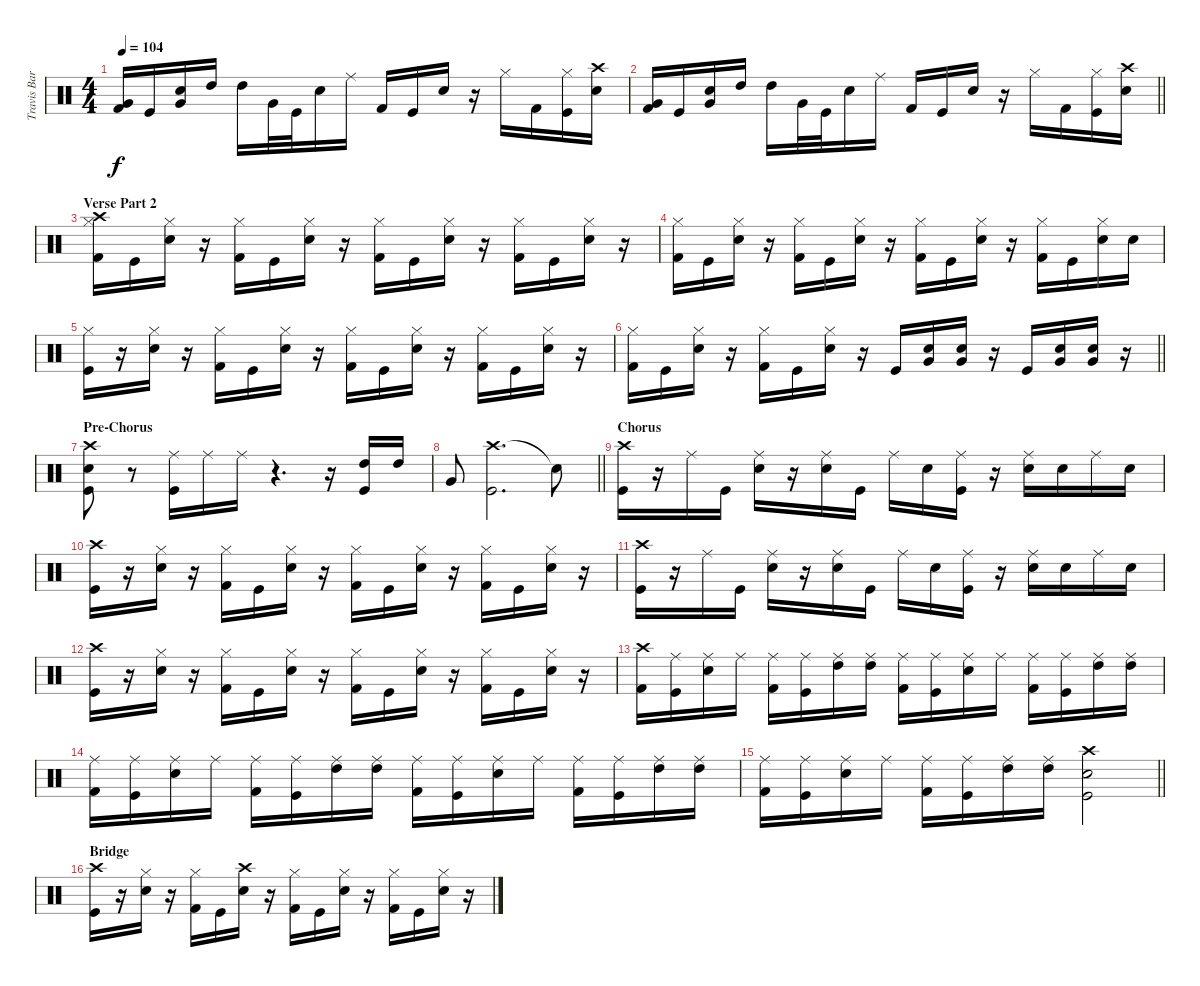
\track ("Travis Barker" "Travis Bar") {instrument percussion}
\staff {score}
\articulation defaults
\ts (4 4)
\tempo 104
\clef neutral
\ks c
("Kick (hit) 2" "Very Low Tom (hit)").16{dy f} "Kick (hit)".16 ("Snare (hit) 2" "Very Low Tom (hit)").16 "High Tom (hit)".16 "High Tom (hit)".16 "Very Low Tom (hit)".32 "Kick (hit)".32 "Snare (hit) 2".16 "Ride (middle)".16 "Kick (hit) 2".16 "Kick (hit)".16 "Snare (hit) 2".16 r.16 "Hi-Hat (closed)".16 "Kick (hit) 2".16 ("Hi-Hat (closed)" "Kick (hit)").16 ("Crash high (hit)" "Snare (hit) 2").16 |
\barLineRight lightlight
("Kick (hit) 2" "Very Low Tom (hit)").16 "Kick (hit)".16 ("Snare (hit) 2" "Very Low Tom (hit)").16 "High Tom (hit)".16 "High Tom (hit)".16 "Very Low Tom (hit)".32 "Kick (hit)".32 "Snare (hit) 2".16 "Ride (middle)".16 "Kick (hit) 2".16 "Kick (hit)".16 "Snare (hit) 2".16 r.16 "Hi-Hat (closed)".16 "Kick (hit) 2".16 ("Hi-Hat (closed)" "Kick (hit)").16 ("Crash high (hit)" "Snare (hit) 2").16 |
\section ("" "Verse Part 2")
("Crash high (hit)" "Hi-Hat (closed)" "Kick (hit) 2").16 "Kick (hit)".16 ("Hi-Hat (closed)" "Snare (hit) 2").16 r.16 ("Hi-Hat (closed)" "Kick (hit) 2").16 "Kick (hit)".16 ("Hi-Hat (closed)" "Snare (hit) 2").16 r.16 ("Hi-Hat (closed)" "Kick (hit) 2").16 "Kick (hit)".16 ("Hi-Hat (closed)" "Snare (hit) 2").16 r.16 ("Hi-Hat (closed)" "Kick (hit) 2").16 "Kick (hit)".16 ("Hi-Hat (closed)" "Snare (hit) 2").16 r.16 |
("Hi-Hat (closed)" "Kick (hit) 2").16 "Kick (hit)".16 ("Hi-Hat (closed)" "Snare (hit) 2").16 r.16 ("Hi-Hat (closed)" "Kick (hit) 2").16 "Kick (hit)".16 ("Hi-Hat (closed)" "Snare (hit) 2").16 r.16 ("Hi-Hat (closed)" "Kick (hit) 2").16 "Kick (hit)".16 ("Hi-Hat (closed)" "Snare (hit) 2").16 r.16 ("Hi-Hat (closed)" "Kick (hit) 2").16 "Kick (hit)".16 ("Hi-Hat (closed)" "Snare (hit) 2").16 "Snare (hit) 2".16 |
("Hi-Hat (closed)" "Kick (hit)").16 r.16 ("Hi-Hat (closed)" "Snare (hit) 2").16 r.16 ("Hi-Hat (closed)" "Kick (hit) 2").16 "Kick (hit)".16 ("Hi-Hat (closed)" "Snare (hit) 2").16 r.16 ("Hi-Hat (closed)" "Kick (hit) 2").16 "Kick (hit)".16 ("Hi-Hat (closed)" "Snare (hit) 2").16 r.16 ("Hi-Hat (closed)" "Kick (hit) 2").16 "Kick (hit)".16 ("Hi-Hat (closed)" "Snare (hit) 2").16 r.16 |
\barLineRight lightlight
("Hi-Hat (closed)" "Kick (hit) 2").16 "Kick (hit)".16 ("Hi-Hat (closed)" "Snare (hit) 2").16 r.16 ("Hi-Hat (closed)" "Kick (hit) 2").16 "Kick (hit)".16 ("Hi-Hat (closed)" "Snare (hit) 2").16 r.16 "Kick (hit)".16 ("Snare (hit) 2" "Very Low Tom (hit)").16 ("Snare (hit) 2" "Very Low Tom (hit)").16 r.16 "Kick (hit)".16 ("Snare (hit) 2" "Very Low Tom (hit)").16 ("Snare (hit) 2" "Very Low Tom (hit)").16 r.16 |
\section ("" "Pre-Chorus")
("Crash high (hit)" "Snare (hit) 2" "Kick (hit)").8 r.8 ("Ride (middle)" "Kick (hit)").16 "Ride (middle)".16 "Ride (middle)".16 r.4{d} r.16 ("High Tom (hit)" "Kick (hit)").16 "High Tom (hit)".16 |
\barLineRight lightlight "Very Low Tom (hit)".8
("Crash high (hit)" "Kick (hit)").2{d} "Snare (hit)"{t}.8 |
\section ("" "Chorus")
("Crash high (hit)" "Kick (hit)").16 r.16 "Ride (middle)".16 "Kick (hit)".16 ("Ride (middle)" "Snare (hit) 2").16 r.16 ("Ride (middle)" "Snare (hit) 2").16 "Kick (hit)".16 "Ride (middle)".16 "Snare (hit) 2".16 ("Ride (middle)" "Kick (hit)").16 r.16 ("Ride (middle)" "Snare (hit) 2").16 "Snare (hit) 2".16 "Ride (middle)".16 "Snare (hit) 2".16 |
("Crash high (hit)" "Kick (hit)").16 r.16 ("Hi-Hat (closed)" "Snare (hit) 2").16 r.16 ("Hi-Hat (closed)" "Kick (hit) 2").16 "Kick (hit)".16 ("Hi-Hat (closed)" "Snare (hit) 2").16 r.16 ("Hi-Hat (closed)" "Kick (hit) 2").16 "Kick (hit)".16 ("Hi-Hat (closed)" "Snare (hit) 2").16 r.16 ("Hi-Hat (closed)" "Kick (hit) 2").16 "Kick (hit)".16 ("Hi-Hat (closed)" "Snare (hit) 2").16 r.16 |
("Crash high (hit)" "Kick (hit)").16 r.16 "Ride (middle)".16 "Kick (hit)".16 ("Ride (middle)" "Snare (hit) 2").16 r.16 ("Ride (middle)" "Snare (hit) 2").16 "Kick (hit)".16 "Ride (middle)".16 "Snare (hit) 2".16 ("Ride (middle)" "Kick (hit)").16 r.16 ("Ride (middle)" "Snare (hit) 2").16 "Snare (hit) 2".16 "Ride (middle)".16 "Snare (hit) 2".16 |
("Crash high (hit)" "Kick (hit)").16 r.16 ("Hi-Hat (closed)" "Snare (hit) 2").16 r.16 ("Hi-Hat (closed)" "Kick (hit) 2").16 "Kick (hit)".16 ("Hi-Hat (closed)" "Snare (hit) 2").16 r.16 ("Hi-Hat (closed)" "Kick (hit) 2").16 "Kick (hit)".16 ("Hi-Hat (closed)" "Snare (hit) 2").16 r.16 ("Hi-Hat (closed)" "Kick (hit) 2").16 "Kick (hit)".16 ("Hi-Hat (closed)" "Snare (hit) 2").16 r.16 |
("Crash high (hit)" "Kick (hit) 2").16 ("Ride (middle)" "Kick (hit)").16 ("Ride (middle)" "Snare (hit) 2").16 "Ride (middle)".16 ("Ride (middle)" "Kick (hit) 2").16 ("Ride (middle)" "Kick (hit)").16 ("Ride (middle)" "High Tom (hit)").16 ("Ride (middle)" "High Tom (hit)").16 ("Ride (middle)" "Kick (hit) 2").16 ("Ride (middle)" "Kick (hit)").16 ("Ride (middle)" "Snare (hit) 2").16 "Ride (middle)".16 ("Ride (middle)" "Kick (hit) 2").16 ("Ride (middle)" "Kick (hit)").16 ("Ride (middle)" "High Tom (hit)").16 ("Ride (middle)" "High Tom (hit)").16 |
("Ride (middle)" "Kick (hit) 2").16 ("Ride (middle)" "Kick (hit)").16 ("Ride (middle)" "Snare (hit) 2").16 "Ride (middle)".16 ("Ride (middle)" "Kick (hit) 2").16 ("Ride (middle)" "Kick (hit)").16 ("Ride (middle)" "High Tom (hit)").16 ("Ride (middle)" "High Tom (hit)").16 ("Ride (middle)" "Kick (hit) 2").16 ("Ride (middle)" "Kick (hit)").16 ("Ride (middle)" "Snare (hit) 2").16 "Ride (middle)".16 ("Ride (middle)" "Kick (hit) 2").16 ("Ride (middle)" "Kick (hit)").16 ("Ride (middle)" "High Tom (hit)").16 ("Ride (middle)" "High Tom (hit)").16 |
\barLineRight lightlight
("Ride (middle)" "Kick (hit) 2").16 ("Ride (middle)" "Kick (hit)").16 ("Ride (middle)" "Snare (hit) 2").16 "Ride (middle)".16 ("Ride (middle)" "Kick (hit) 2").16 ("Ride (middle)" "Kick (hit)").16 ("Ride (middle)" "High Tom (hit)").16 ("Ride (middle)" "High Tom (hit)").16 ("Crash high (hit)" "Snare (hit) 2" "Kick (hit)").2 |
\section ("" "Bridge")
("Crash high (hit)" "Kick (hit)").16 r.16 ("Hi-Hat (closed)" "Snare (hit) 2").16 r.16 ("Hi-Hat (closed)" "Kick (hit) 2").16 "Kick (hit)".16 ("Crash high (hit)" "Snare (hit) 2").16 r.16 ("Hi-Hat (closed)" "Kick (hit) 2").16 "Kick (hit)".16 ("Hi-Hat (closed)" "Snare (hit) 2").16 r.16 ("Hi-Hat (closed)" "Kick (hit) 2").16 "Kick (hit)".16 ("Hi-Hat (closed)" "Snare (hit) 2").16 r.16
